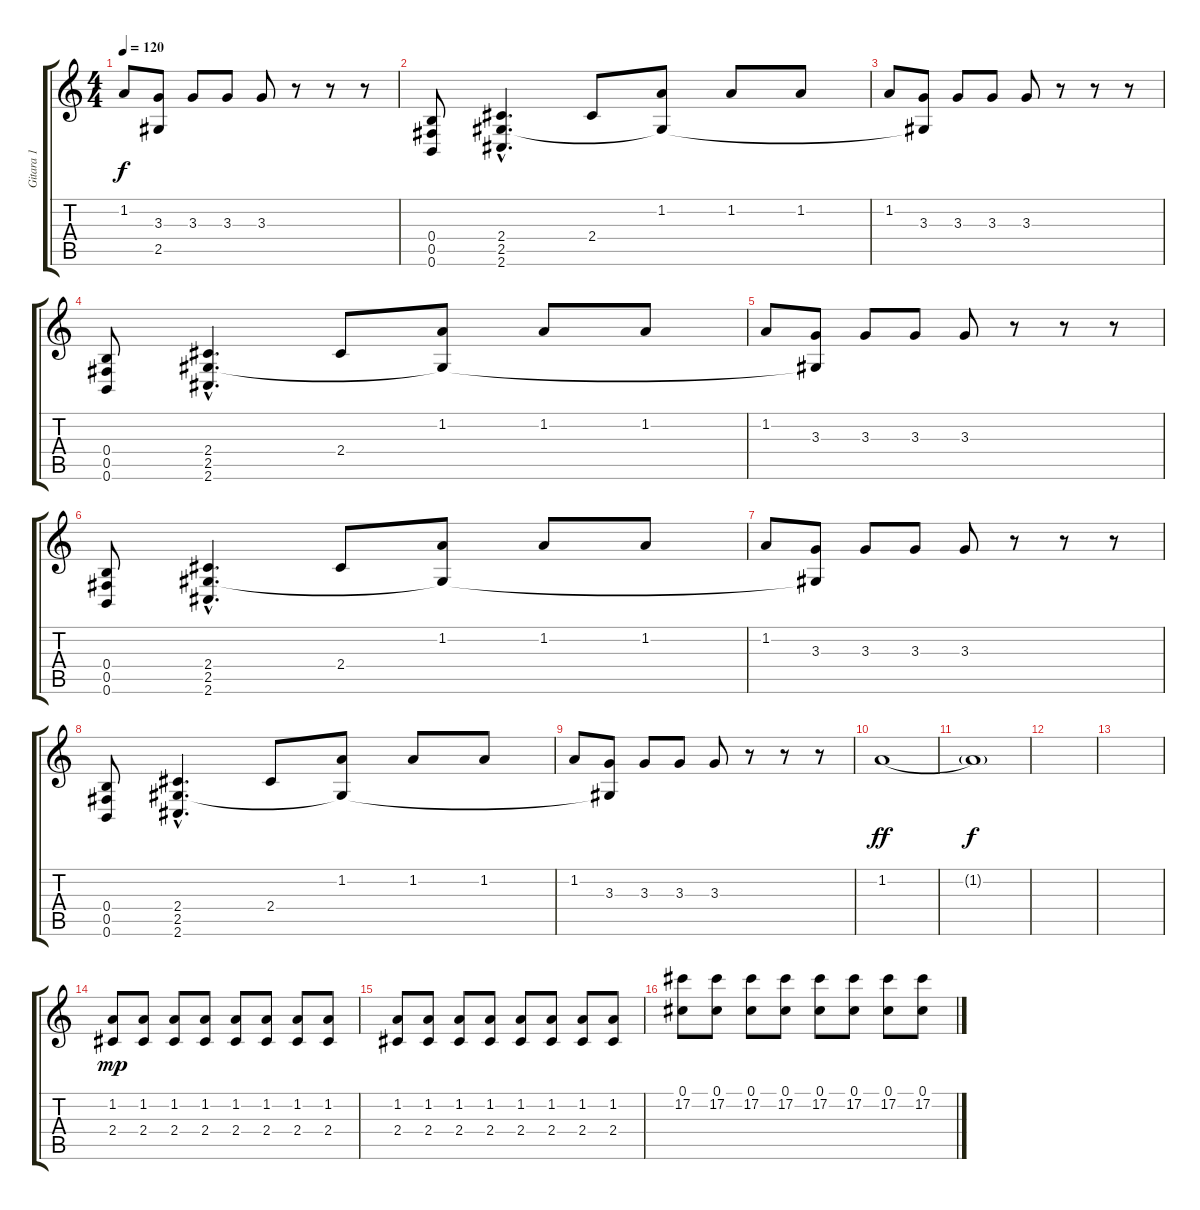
\track ("Gitara 1" "Gitara 1") {instrument overdrivenguitar}
\staff {score tabs}
\tuning (Db4 Ab3 E3 B2 Gb2 B1) {hide}
\ts (4 4)
\tempo 120
\clef g2
\ks c
1.2.8{dy f} (3.3 2.5{t}).8 3.3.8 3.3.8 3.3.8 r.8 r.8 r.8 |
(0.4 0.5 0.6).8{instrument overdrivenguitar} (2.4{hac} 2.5{hac} 2.6{hac}).4{d} 2.4.8 (1.2 2.5{t}).8 1.2.8 1.2.8 |
1.2.8 (3.3 2.5{t}).8 3.3.8 3.3.8 3.3.8 r.8 r.8 r.8 |
(0.4 0.5 0.6).8{instrument overdrivenguitar} (2.4{hac} 2.5{hac} 2.6{hac}).4{d} 2.4.8 (1.2 2.5{t}).8 1.2.8 1.2.8 |
1.2.8 (3.3 2.5{t}).8 3.3.8 3.3.8 3.3.8 r.8 r.8 r.8 |
(0.4 0.5 0.6).8{instrument overdrivenguitar} (2.4{hac} 2.5{hac} 2.6{hac}).4{d} 2.4.8 (1.2 2.5{t}).8 1.2.8 1.2.8 |
1.2.8 (3.3 2.5{t}).8 3.3.8 3.3.8 3.3.8 r.8 r.8 r.8 |
(0.4 0.5 0.6).8{instrument overdrivenguitar} (2.4{hac} 2.5{hac} 2.6{hac}).4{d} 2.4.8 (1.2 2.5{t}).8 1.2.8 1.2.8 |
1.2.8 (3.3 2.5{t}).8 3.3.8 3.3.8 3.3.8 r.8 r.8 r.8 |
1.2{be (hold 0 0 60 0)}.1{dy ff} |
1.2{t}.1{dy f} |
|
|
(1.2 2.4).8{dy mp} (1.2 2.4).8 (1.2 2.4).8 (1.2 2.4).8 (1.2 2.4).8 (1.2 2.4).8 (1.2 2.4).8 (1.2 2.4).8 |
(1.2 2.4).8 (1.2 2.4).8 (1.2 2.4).8 (1.2 2.4).8 (1.2 2.4).8 (1.2 2.4).8 (1.2 2.4).8 (1.2 2.4).8 |
(0.1 17.2).8 (0.1 17.2).8 (0.1 17.2).8 (0.1 17.2).8 (0.1 17.2).8 (0.1 17.2).8 (0.1 17.2).8 (0.1 17.2).8
